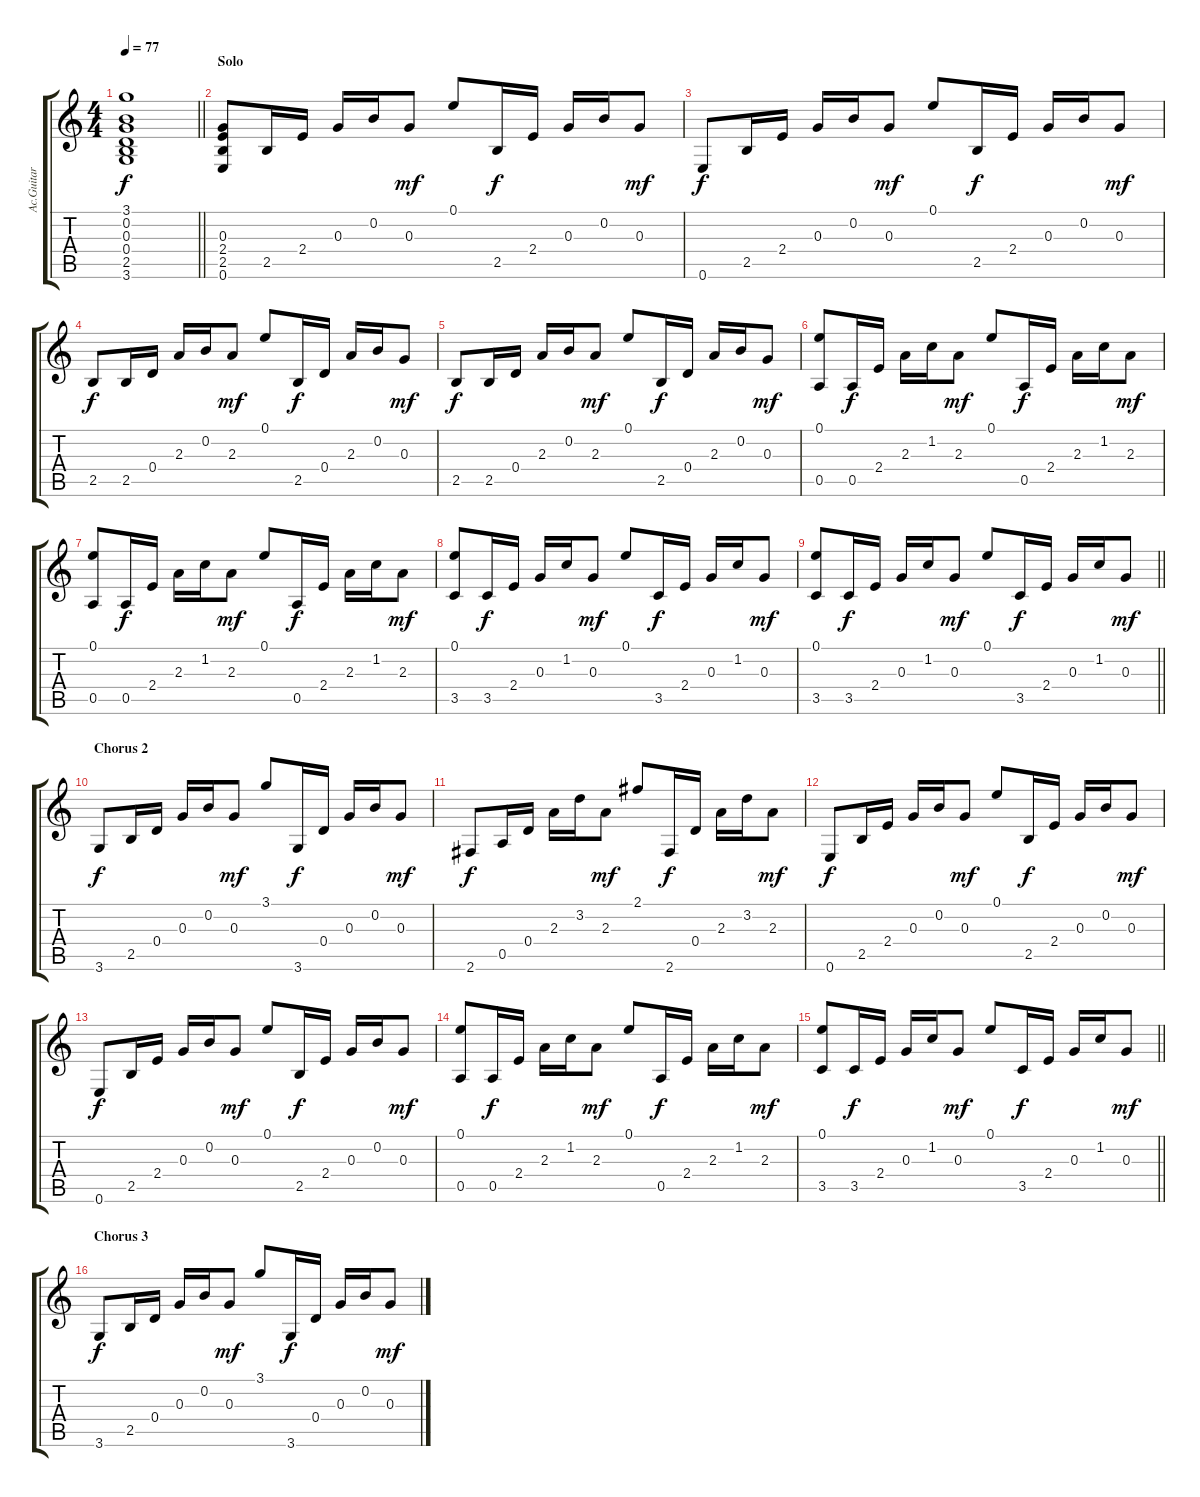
\track ("Ac.Guitar - N. Gallagher" "Ac.Guitar ") {instrument acousticguitarsteel}
\staff {score tabs}
\tuning (E4 B3 G3 D3 A2 E2) {hide}
\ts (4 4)
\tempo 77
\clef g2
\barLineRight lightlight
\ks c
(3.1 0.2 0.3 0.4 2.5 3.6).1{dy f} |
\section ("" "Solo")
(0.3 2.4 2.5 0.6).8 2.5.16 2.4.16 0.3.16 0.2.16 0.3.8{dy mf} 0.1.8 2.5.16{dy f} 2.4.16 0.3.16 0.2.16 0.3.8{dy mf} |
0.6.8{dy f} 2.5.16 2.4.16 0.3.16 0.2.16 0.3.8{dy mf} 0.1.8 2.5.16{dy f} 2.4.16 0.3.16 0.2.16 0.3.8{dy mf} |
2.5.8{dy f} 2.5.16 0.4.16 2.3.16 0.2.16 2.3.8{dy mf} 0.1.8 2.5.16{dy f} 0.4.16 2.3.16 0.2.16 0.3.8{dy mf} |
2.5.8{dy f} 2.5.16 0.4.16 2.3.16 0.2.16 2.3.8{dy mf} 0.1.8 2.5.16{dy f} 0.4.16 2.3.16 0.2.16 0.3.8{dy mf} |
(0.1 0.5).8 0.5.16{dy f} 2.4.16 2.3.16 1.2.16 2.3.8{dy mf} 0.1.8 0.5.16{dy f} 2.4.16 2.3.16 1.2.16 2.3.8{dy mf} |
(0.1 0.5).8 0.5.16{dy f} 2.4.16 2.3.16 1.2.16 2.3.8{dy mf} 0.1.8 0.5.16{dy f} 2.4.16 2.3.16 1.2.16 2.3.8{dy mf} |
(0.1 3.5).8 3.5.16{dy f} 2.4.16 0.3.16 1.2.16 0.3.8{dy mf} 0.1.8 3.5.16{dy f} 2.4.16 0.3.16 1.2.16 0.3.8{dy mf} |
\barLineRight lightlight
(0.1 3.5).8 3.5.16{dy f} 2.4.16 0.3.16 1.2.16 0.3.8{dy mf} 0.1.8 3.5.16{dy f} 2.4.16 0.3.16 1.2.16 0.3.8{dy mf} |
\section ("" "Chorus 2")
3.6.8{dy f} 2.5.16 0.4.16 0.3.16 0.2.16 0.3.8{dy mf} 3.1.8 3.6.16{dy f} 0.4.16 0.3.16 0.2.16 0.3.8{dy mf} |
2.6.8{dy f} 0.5.16 0.4.16 2.3.16 3.2.16 2.3.8{dy mf} 2.1.8 2.6.16{dy f} 0.4.16 2.3.16 3.2.16 2.3.8{dy mf} |
0.6.8{dy f} 2.5.16 2.4.16 0.3.16 0.2.16 0.3.8{dy mf} 0.1.8 2.5.16{dy f} 2.4.16 0.3.16 0.2.16 0.3.8{dy mf} |
0.6.8{dy f} 2.5.16 2.4.16 0.3.16 0.2.16 0.3.8{dy mf} 0.1.8 2.5.16{dy f} 2.4.16 0.3.16 0.2.16 0.3.8{dy mf} |
(0.1 0.5).8 0.5.16{dy f} 2.4.16 2.3.16 1.2.16 2.3.8{dy mf} 0.1.8 0.5.16{dy f} 2.4.16 2.3.16 1.2.16 2.3.8{dy mf} |
\barLineRight lightlight
(0.1 3.5).8 3.5.16{dy f} 2.4.16 0.3.16 1.2.16 0.3.8{dy mf} 0.1.8 3.5.16{dy f} 2.4.16 0.3.16 1.2.16 0.3.8{dy mf} |
\section ("" "Chorus 3")
3.6.8{dy f} 2.5.16 0.4.16 0.3.16 0.2.16 0.3.8{dy mf} 3.1.8 3.6.16{dy f} 0.4.16 0.3.16 0.2.16 0.3.8{dy mf}
